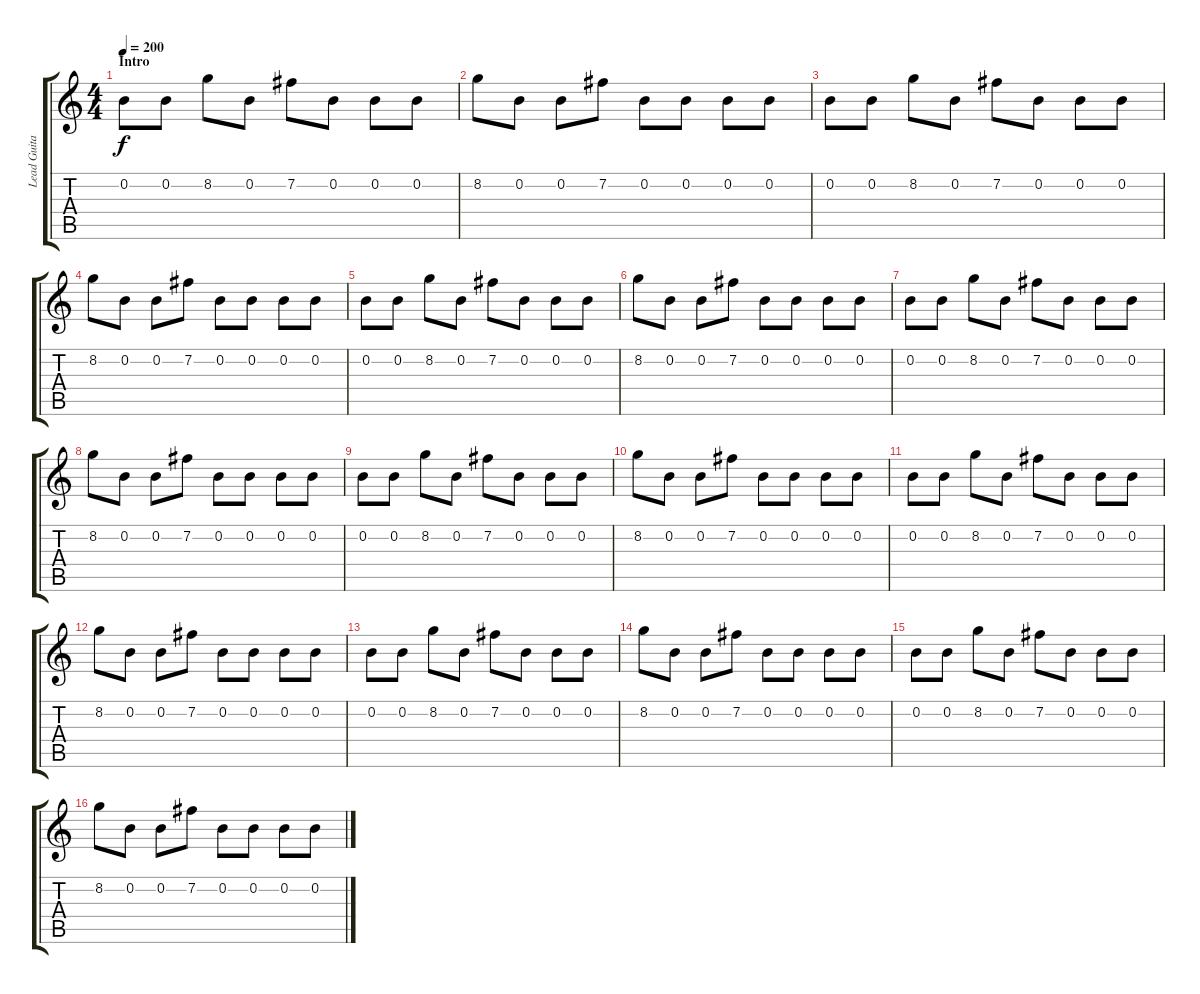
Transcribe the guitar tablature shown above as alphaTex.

\track ("Lead Guitar" "Lead Guita") {instrument overdrivenguitar}
\staff {score tabs}
\tuning (E4 B3 G3 D3 A2 E2) {hide}
\ts (4 4)
\section ("" "Intro")
\tempo 200
\clef g2
\ks c
0.2.8{dy f instrument overdrivenguitar} 0.2.8 8.2.8 0.2.8 7.2.8 0.2.8 0.2.8 0.2.8 |
8.2.8 0.2.8 0.2.8 7.2.8 0.2.8 0.2.8 0.2.8 0.2.8 |
0.2.8 0.2.8 8.2.8 0.2.8 7.2.8 0.2.8 0.2.8 0.2.8 |
8.2.8 0.2.8 0.2.8 7.2.8 0.2.8 0.2.8 0.2.8 0.2.8 |
0.2.8 0.2.8 8.2.8 0.2.8 7.2.8 0.2.8 0.2.8 0.2.8 |
8.2.8 0.2.8 0.2.8 7.2.8 0.2.8 0.2.8 0.2.8 0.2.8 |
0.2.8 0.2.8 8.2.8 0.2.8 7.2.8 0.2.8 0.2.8 0.2.8 |
8.2.8 0.2.8 0.2.8 7.2.8 0.2.8 0.2.8 0.2.8 0.2.8 |
0.2.8 0.2.8 8.2.8 0.2.8 7.2.8 0.2.8 0.2.8 0.2.8 |
8.2.8 0.2.8 0.2.8 7.2.8 0.2.8 0.2.8 0.2.8 0.2.8 |
0.2.8 0.2.8 8.2.8 0.2.8 7.2.8 0.2.8 0.2.8 0.2.8 |
8.2.8 0.2.8 0.2.8 7.2.8 0.2.8 0.2.8 0.2.8 0.2.8 |
0.2.8 0.2.8 8.2.8 0.2.8 7.2.8 0.2.8 0.2.8 0.2.8 |
8.2.8 0.2.8 0.2.8 7.2.8 0.2.8 0.2.8 0.2.8 0.2.8 |
0.2.8 0.2.8 8.2.8 0.2.8 7.2.8 0.2.8 0.2.8 0.2.8 |
8.2.8 0.2.8 0.2.8 7.2.8 0.2.8 0.2.8 0.2.8 0.2.8
